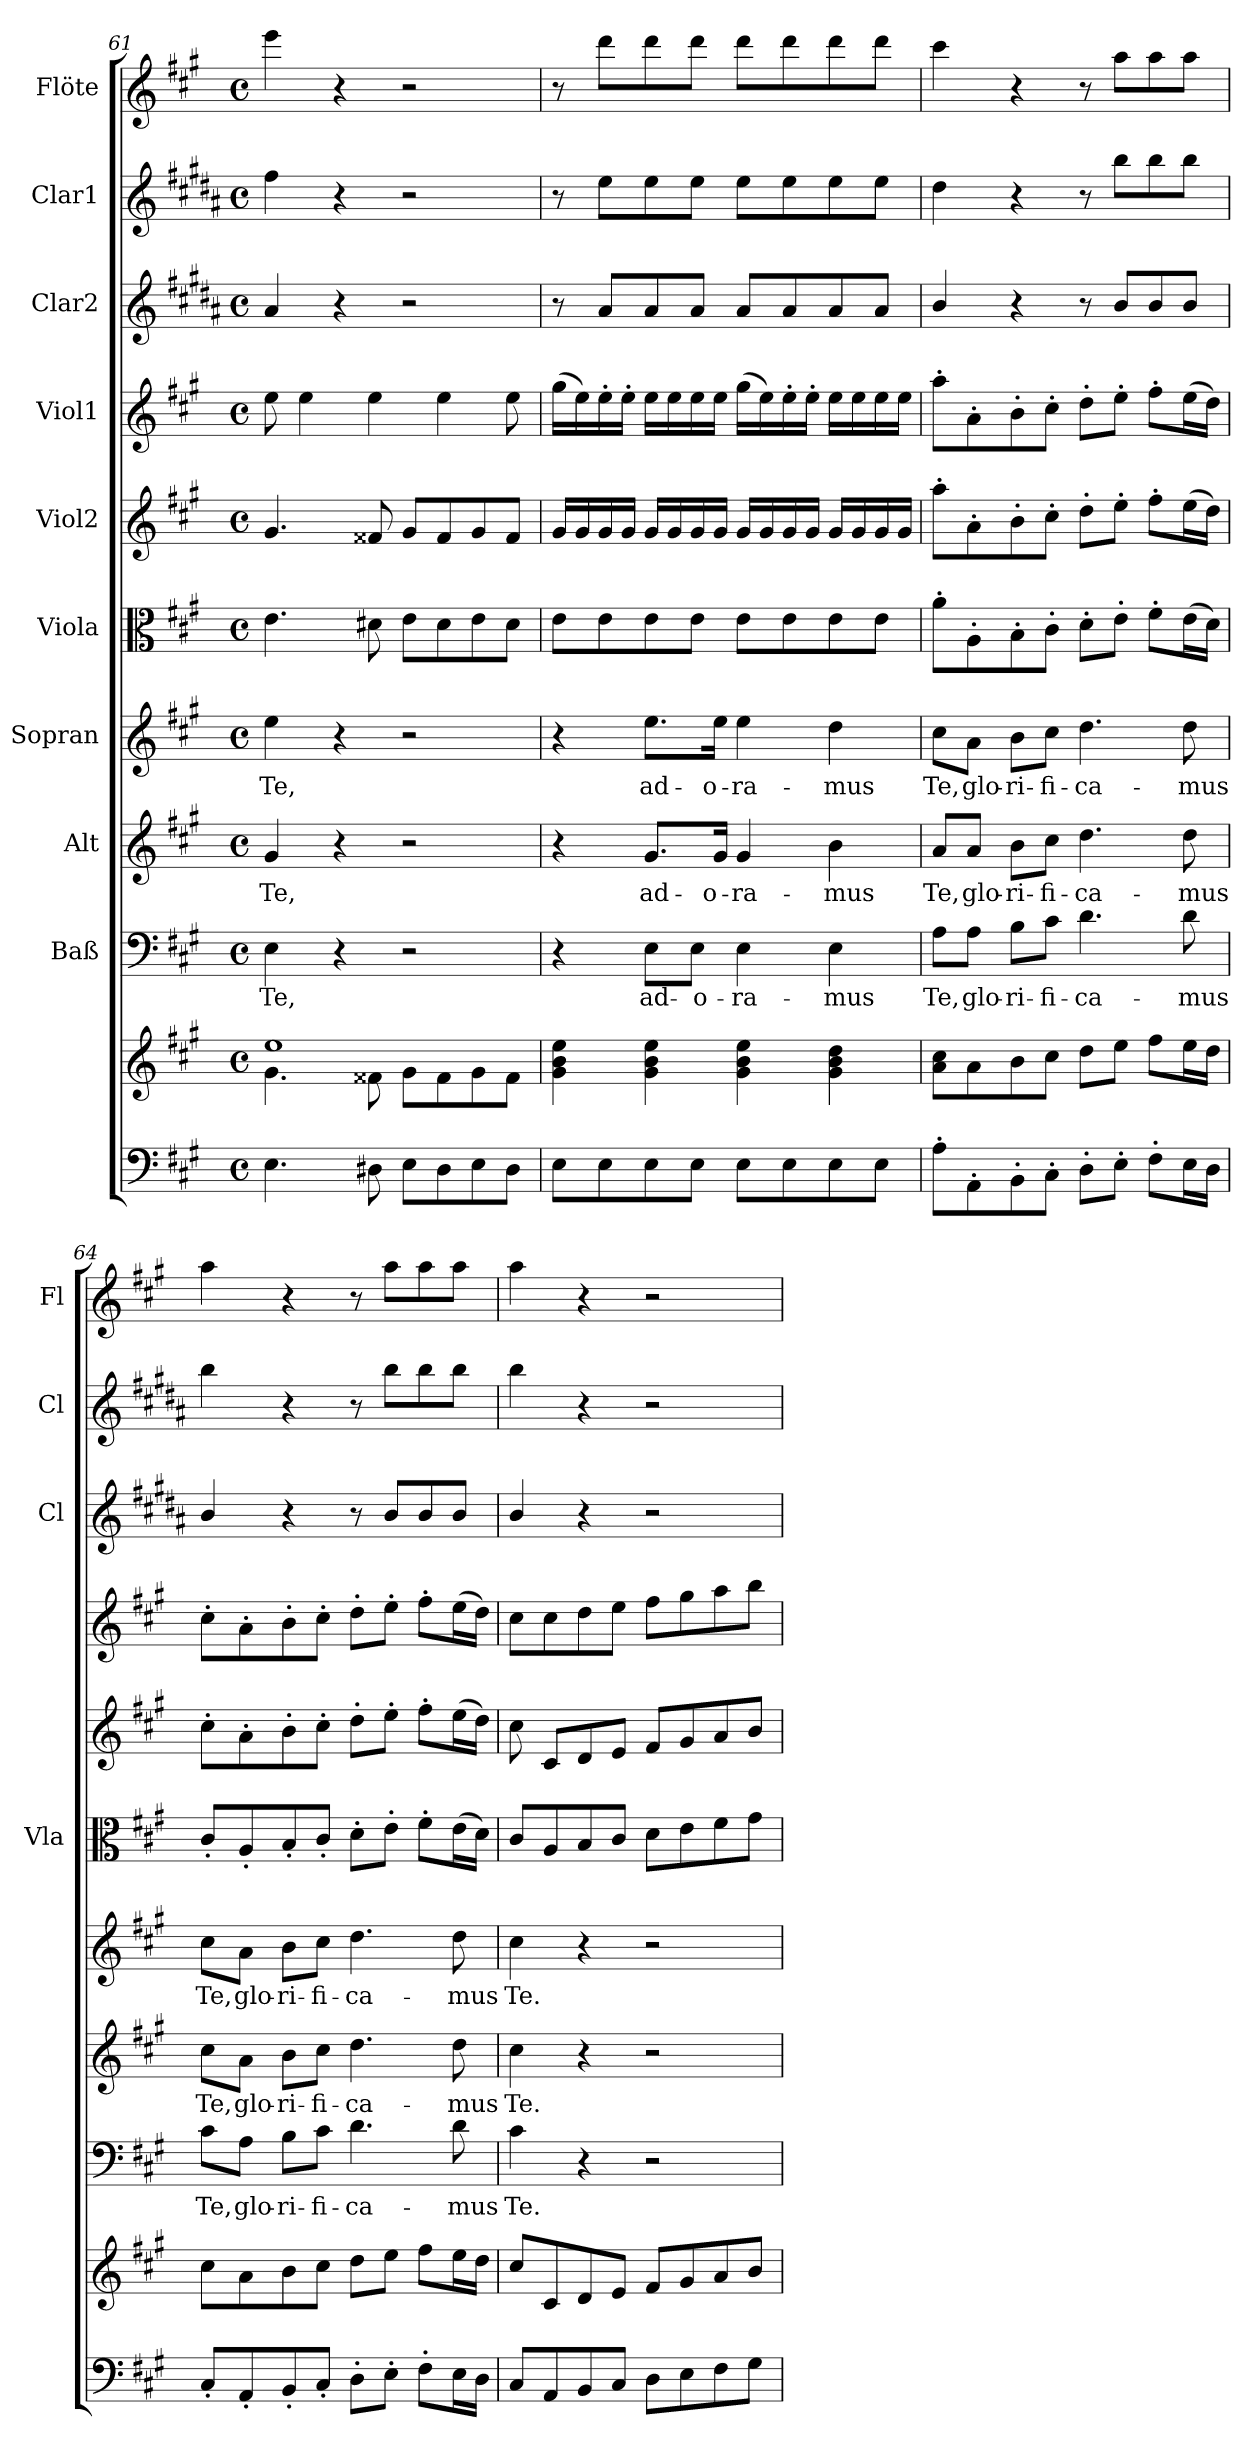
**kern	**kern	**kern	**text	**kern	**text	**kern	**text	**kern	**kern	**kern	**kern	**kern	**kern
*part10	*part10	*part9	*part9	*part8	*part8	*part7	*part7	*part6	*part5	*part4	*part3	*part2	*part1
*staff11	*staff10	*staff9	*staff9	*staff8	*staff8	*staff7	*staff7	*staff6	*staff5	*staff4	*staff3	*staff2	*staff1
*	*	*I"Baß	*	*I"Alt	*	*I"Sopran	*	*I"Viola	*I"Viol2	*I"Viol1	*I"Clar2	*I"Clar1	*I"Flöte
*	*	*	*	*	*	*	*	*I'Vla	*	*	*I'Cl	*I'Cl	*I'Fl
*clefF4	*clefG2	*clefF4	*	*clefG2	*	*clefG2	*	*clefC3	*clefG2	*clefG2	*clefG2	*clefG2	*clefG2
*	*	*	*	*	*	*	*	*	*	*	*ITrd1c2	*ITrd1c2	*
*k[f#c#g#]	*k[f#c#g#]	*k[f#c#g#]	*	*k[f#c#g#]	*	*k[f#c#g#]	*	*k[f#c#g#]	*k[f#c#g#]	*k[f#c#g#]	*k[f#c#g#]	*k[f#c#g#]	*k[f#c#g#]
*A:	*A:	*A:	*	*A:	*	*A:	*	*A:	*A:	*A:	*A:	*A:	*A:
*M4/4	*M4/4	*M4/4	*	*M4/4	*	*M4/4	*	*M4/4	*M4/4	*M4/4	*M4/4	*M4/4	*M4/4
*met(c)	*met(c)	*met(c)	*	*met(c)	*	*met(c)	*	*met(c)	*met(c)	*met(c)	*met(c)	*met(c)	*met(c)
=61	=61	=61	=61	=61	=61	=61	=61	=61	=61	=61	=61	=61	=61
*	*^	*	*	*	*	*	*	*	*	*	*	*	*
!	!	!	!	!LO:LY:b	!	!LO:LY:b	!	!LO:LY:b	!	!	!	!	!	!
4.E\	1ee	4.g#\	4E\	Te,	4g#/	Te,	4ee\	Te,	4.e\	4.g#/	8ee\	4g#/	4ee\	4eee\
.	.	.	.	.	.	.	.	.	.	.	4ee\	.	.	.
.	.	.	4r	.	4r	.	4r	.	.	.	.	4r	4r	4r
8D#X\	.	8f##X\	.	.	.	.	.	.	8d#X\	8f##X/	4ee\	.	.	.
8E\L	.	8g#\L	2r	.	2r	.	2r	.	8e\L	8g#/L	.	2r	2r	2r
8D#\	.	8f##\	.	.	.	.	.	.	8d#\	8f##/	4ee\	.	.	.
8E\	.	8g#\	.	.	.	.	.	.	8e\	8g#/	.	.	.	.
8D#\J	.	8f##\J	.	.	.	.	.	.	8d#\J	8f##/J	8ee\	.	.	.
*	*v	*v	*	*	*	*	*	*	*	*	*	*	*	*
=62	=62	=62	=62	=62	=62	=62	=62	=62	=62	=62	=62	=62	=62
8E\L	4g#\ 4b\ 4ee\	4r	.	4r	.	4r	.	8e\L	16g#/LL	(>16gg#\LL	8r	8r	8r
.	.	.	.	.	.	.	.	.	16g#/	16ee\)	.	.	.
8E\	.	.	.	.	.	.	.	8e\	16g#/	16ee'>\	8g#/L	8dd\L	8ddd\L
.	.	.	.	.	.	.	.	.	16g#/JJ	16ee'>\JJ	.	.	.
!	!	!	!LO:LY:b	!	!LO:LY:b	!	!LO:LY:b	!	!	!	!	!	!
8E\	4g#\ 4b\ 4ee\	8E\L	ad-	8.g#/L	ad-	8.ee\L	ad-	8e\	16g#/LL	16ee\LL	8g#/	8dd\	8ddd\
.	.	.	.	.	.	.	.	.	16g#/	16ee\	.	.	.
!	!	!	!LO:LY:b	!	!	!	!	!	!	!	!	!	!
8E\J	.	8E\J	-o-	.	.	.	.	8e\J	16g#/	16ee\	8g#/J	8dd\J	8ddd\J
!	!	!	!	!	!LO:LY:b	!	!LO:LY:b	!	!	!	!	!	!
.	.	.	.	16g#/Jk	-o-	16ee\Jk	-o-	.	16g#/JJ	16ee\JJ	.	.	.
!	!	!	!LO:LY:b	!	!LO:LY:b	!	!LO:LY:b	!	!	!	!	!	!
8E\L	4g#\ 4b\ 4ee\	4E\	-ra-	4g#/	-ra-	4ee\	-ra-	8e\L	16g#/LL	(>16gg#\LL	8g#/L	8dd\L	8ddd\L
.	.	.	.	.	.	.	.	.	16g#/	16ee\)	.	.	.
8E\	.	.	.	.	.	.	.	8e\	16g#/	16ee'>\	8g#/	8dd\	8ddd\
.	.	.	.	.	.	.	.	.	16g#/JJ	16ee'>\JJ	.	.	.
!	!	!	!LO:LY:b	!	!LO:LY:b	!	!LO:LY:b	!	!	!	!	!	!
8E\	4g#\ 4b\ 4dd\	4E\	-mus	4b\	-mus	4dd\	-mus	8e\	16g#/LL	16ee\LL	8g#/	8dd\	8ddd\
.	.	.	.	.	.	.	.	.	16g#/	16ee\	.	.	.
8E\J	.	.	.	.	.	.	.	8e\J	16g#/	16ee\	8g#/J	8dd\J	8ddd\J
.	.	.	.	.	.	.	.	.	16g#/JJ	16ee\JJ	.	.	.
!!LO:PB:g=z
=63	=63	=63	=63	=63	=63	=63	=63	=63	=63	=63	=63	=63	=63
!	!	!	!LO:LY:b	!	!LO:LY:b	!	!LO:LY:b	!	!	!	!	!	!
8A'>\L	8a\ 8cc#\L	8A\L	Te,	8a/L	Te,	8cc#\L	Te,	8a'>\L	8aa'>\L	8aa'>\L	4a/	4cc#\	4ccc#\
!	!	!	!LO:LY:b	!	!LO:LY:b	!	!LO:LY:b	!	!	!	!	!	!
8AA'>\	8a\	8A\J	glo-	8a/J	glo-	8a\J	glo-	8A'>\	8a'>\	8a'>\	.	.	.
!	!	!	!LO:LY:b	!	!LO:LY:b	!	!LO:LY:b	!	!	!	!	!	!
8BB'>\	8b\	8B\L	-ri-	8b\L	-ri-	8b\L	-ri-	8B'>\	8b'>\	8b'>\	4r	4r	4r
!	!	!	!LO:LY:b	!	!LO:LY:b	!	!LO:LY:b	!	!	!	!	!	!
8C#'>\J	8cc#\J	8c#\J	-fi-	8cc#\J	-fi-	8cc#\J	-fi-	8c#'>\J	8cc#'>\J	8cc#'>\J	.	.	.
!	!	!	!LO:LY:b	!	!LO:LY:b	!	!LO:LY:b	!	!	!	!	!	!
8D'>\L	8dd\L	4.d\	-ca-	4.dd\	-ca-	4.dd\	-ca-	8d'>\L	8dd'>\L	8dd'>\L	8r	8r	8r
8E'>\J	8ee\J	.	.	.	.	.	.	8e'>\J	8ee'>\J	8ee'>\J	8a/L	8aa\L	8aa\L
8F#'>\L	8ff#\L	.	.	.	.	.	.	8f#'>\L	8ff#'>\L	8ff#'>\L	8a/	8aa\	8aa\
!	!	!	!LO:LY:b	!	!LO:LY:b	!	!LO:LY:b	!	!	!	!	!	!
16E\L	16ee\L	8d\	-mus	8dd\	-mus	8dd\	-mus	(>16e\L	(>16ee\L	(>16ee\L	8a/J	8aa\J	8aa\J
16D\JJ	16dd\JJ	.	.	.	.	.	.	16d\JJ)	16dd\JJ)	16dd\JJ)	.	.	.
=64	=64	=64	=64	=64	=64	=64	=64	=64	=64	=64	=64	=64	=64
!	!	!	!LO:LY:b	!	!LO:LY:b	!	!LO:LY:b	!	!	!	!	!	!
8C#'</L	8cc#\L	8c#\L	Te,	8cc#\L	Te,	8cc#\L	Te,	8c#'</L	8cc#'>\L	8cc#'>\L	4a/	4aa\	4aa\
!	!	!	!LO:LY:b	!	!LO:LY:b	!	!LO:LY:b	!	!	!	!	!	!
8AA'</	8a\	8A\J	glo-	8a\J	glo-	8a\J	glo-	8A'</	8a'>\	8a'>\	.	.	.
!	!	!	!LO:LY:b	!	!LO:LY:b	!	!LO:LY:b	!	!	!	!	!	!
8BB'</	8b\	8B\L	-ri-	8b\L	-ri-	8b\L	-ri-	8B'</	8b'>\	8b'>\	4r	4r	4r
!	!	!	!LO:LY:b	!	!LO:LY:b	!	!LO:LY:b	!	!	!	!	!	!
8C#'</J	8cc#\J	8c#\J	-fi-	8cc#\J	-fi-	8cc#\J	-fi-	8c#'</J	8cc#'>\J	8cc#'>\J	.	.	.
!	!	!	!LO:LY:b	!	!LO:LY:b	!	!LO:LY:b	!	!	!	!	!	!
8D'>\L	8dd\L	4.d\	-ca-	4.dd\	-ca-	4.dd\	-ca-	8d'>\L	8dd'>\L	8dd'>\L	8r	8r	8r
8E'>\J	8ee\J	.	.	.	.	.	.	8e'>\J	8ee'>\J	8ee'>\J	8a/L	8aa\L	8aa\L
8F#'>\L	8ff#\L	.	.	.	.	.	.	8f#'>\L	8ff#'>\L	8ff#'>\L	8a/	8aa\	8aa\
!	!	!	!LO:LY:b	!	!LO:LY:b	!	!LO:LY:b	!	!	!	!	!	!
16E\L	16ee\L	8d\	-mus	8dd\	-mus	8dd\	-mus	(>16e\L	(>16ee\L	(>16ee\L	8a/J	8aa\J	8aa\J
16D\JJ	16dd\JJ	.	.	.	.	.	.	16d\JJ)	16dd\JJ)	16dd\JJ)	.	.	.
=65	=65	=65	=65	=65	=65	=65	=65	=65	=65	=65	=65	=65	=65
!	!	!	!LO:LY:b	!	!LO:LY:b	!	!LO:LY:b	!	!	!	!	!	!
8C#/L	8cc#/L	4c#\	Te.	4cc#\	Te.	4cc#\	Te.	8c#/L	8cc#\	8cc#\L	4a/	4aa\	4aa\
8AA/	8c#/	.	.	.	.	.	.	8A/	8c#/L	8cc#\	.	.	.
8BB/	8d/	4r	.	4r	.	4r	.	8B/	8d/	8dd\	4r	4r	4r
8C#/J	8e/J	.	.	.	.	.	.	8c#/J	8e/J	8ee\J	.	.	.
8D\L	8f#/L	2r	.	2r	.	2r	.	8d\L	8f#/L	8ff#\L	2r	2r	2r
8E\	8g#/	.	.	.	.	.	.	8e\	8g#/	8gg#\	.	.	.
8F#\	8a/	.	.	.	.	.	.	8f#\	8a/	8aa\	.	.	.
8G#\J	8b/J	.	.	.	.	.	.	8g#\J	8b/J	8bb\J	.	.	.
=	=	=	=	=	=	=	=	=	=	=	=	=	=
*-	*-	*-	*-	*-	*-	*-	*-	*-	*-	*-	*-	*-	*-
